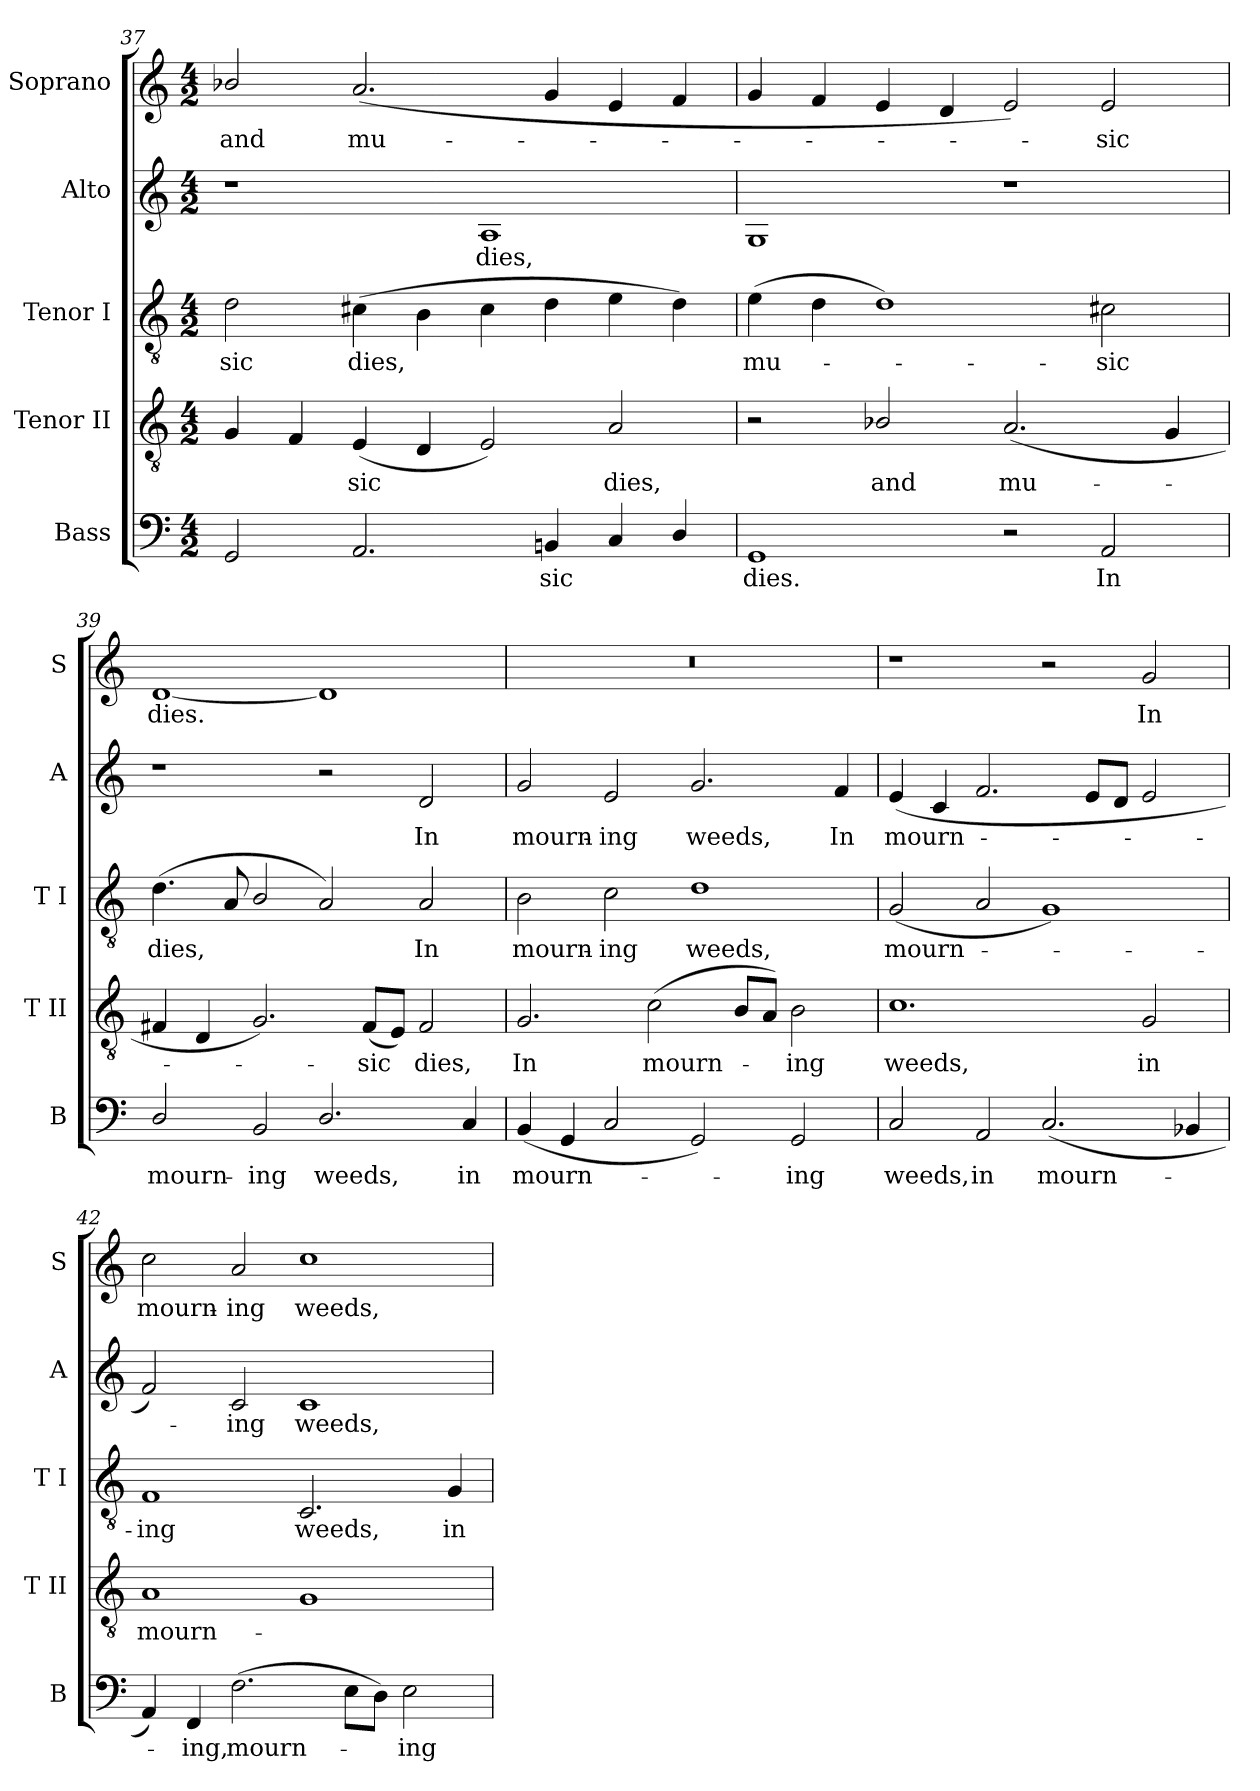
**kern	**text	**kern	**text	**kern	**text	**kern	**text	**kern	**text
*part5	*part5	*part4	*part4	*part3	*part3	*part2	*part2	*part1	*part1
*staff5	*staff5	*staff4	*staff4	*staff3	*staff3	*staff2	*staff2	*staff1	*staff1
*I"Bass	*	*I"Tenor II	*	*I"Tenor I	*	*I"Alto	*	*I"Soprano	*
*I'B	*	*I'T II	*	*I'T I	*	*I'A	*	*I'S	*
*clefF4	*	*clefGv2	*	*clefGv2	*	*clefG2	*	*clefG2	*
*k[]	*	*k[]	*	*k[]	*	*k[]	*	*k[]	*
*M4/2	*	*M4/2	*	*M4/2	*	*M4/2	*	*M4/2	*
=37	=37	=37	=37	=37	=37	=37	=37	=37	=37
!	!	!	!	!	!LO:LY:b	!	!	!	!LO:LY:b
2GG/	.	4G/	.	2d\	sic	1r	.	2b-X/	and
.	.	4F/	.	.	.	.	.	.	.
!	!	!	!LO:LY:b	!	!LO:LY:b	!	!	!	!LO:LY:b
2.AA/	.	(<4E/	sic	(>4c#X\	dies,	.	.	(<2.a/	mu-
.	.	4D/	.	4B\	.	.	.	.	.
!	!	!	!	!	!	!	!LO:LY:b	!	!
.	.	2E/)	.	4c#\	.	1A	dies,	.	.
!	!LO:LY:b	!	!	!	!	!	!	!	!
4BBn/	sic	.	.	4d\	.	.	.	4g/	.
!	!	!	!LO:LY:b	!	!	!	!	!	!
4C/	.	2A/	dies,	4e\	.	.	.	4e/	.
4D/	.	.	.	4d\)	.	.	.	4f/	.
=38	=38	=38	=38	=38	=38	=38	=38	=38	=38
!	!LO:LY:b	!	!	!	!LO:LY:b	!	!	!	!
1GG	dies.	2r	.	(>4e\	mu-	1G	.	4g/	.
.	.	.	.	4d\	.	.	.	4f/	.
!	!	!	!LO:LY:b	!	!	!	!	!	!
.	.	2B-X/	and	1d)	.	.	.	4e/	.
.	.	.	.	.	.	.	.	4d/	.
!	!	!	!LO:LY:b	!	!	!	!	!	!
2r	.	(<2.A/	mu-	.	.	1r	.	2e/)	.
!	!LO:LY:b	!	!	!	!LO:LY:b	!	!	!	!LO:LY:b
2AA/	In	.	.	2c#X\	sic	.	.	2e/	sic
.	.	4G/	.	.	.	.	.	.	.
!!LO:PB:g=z
=39	=39	=39	=39	=39	=39	=39	=39	=39	=39
!	!LO:LY:b	!	!	!	!LO:LY:b	!	!	!	!LO:LY:b
2D/	mourn-	4F#X/	.	(<4.d\	dies,	1r	.	[1d	dies.
.	.	4D/	.	.	.	.	.	.	.
.	.	.	.	8A/	.	.	.	.	.
!	!LO:LY:b	!	!	!	!	!	!	!	!
2BB/	-ing	2.G/)	.	2B/	.	.	.	.	.
!	!LO:LY:b	!	!	!	!	!	!	!	!
2.D/	weeds,	.	.	2A/)	.	2r	.	1d]	.
!	!	!	!LO:LY:b	!	!	!	!	!	!
.	.	(<8F#/L	sic	.	.	.	.	.	.
.	.	8E/J)	.	.	.	.	.	.	.
!	!	!	!LO:LY:b	!	!LO:LY:b	!	!LO:LY:b	!	!
.	.	2F#/	dies,	2A/	In	2d/	In	.	.
!	!LO:LY:b	!	!	!	!	!	!	!	!
4C/	in	.	.	.	.	.	.	.	.
=40	=40	=40	=40	=40	=40	=40	=40	=40	=40
!	!LO:LY:b	!	!LO:LY:b	!	!LO:LY:b	!	!LO:LY:b	!	!
(<4BB/	mourn-	2.G/	In	2B\	mourn-	2g/	mourn-	0r	.
4GG/	.	.	.	.	.	.	.	.	.
!	!	!	!	!	!LO:LY:b	!	!LO:LY:b	!	!
2C/	.	.	.	2c\	-ing	2e/	-ing	.	.
!	!	!	!LO:LY:b	!	!	!	!	!	!
.	.	(<2c\	mourn-	.	.	.	.	.	.
!	!	!	!	!	!LO:LY:b	!	!LO:LY:b	!	!
2GG/)	.	.	.	1d	weeds,	2.g/	weeds,	.	.
.	.	8B/L	.	.	.	.	.	.	.
.	.	8A/J)	.	.	.	.	.	.	.
!	!LO:LY:b	!	!LO:LY:b	!	!	!	!	!	!
2GG/	ing	2B\	ing	.	.	.	.	.	.
!	!	!	!	!	!	!	!LO:LY:b	!	!
.	.	.	.	.	.	4f/	In	.	.
=41	=41	=41	=41	=41	=41	=41	=41	=41	=41
!	!LO:LY:b	!	!LO:LY:b	!	!LO:LY:b	!	!LO:LY:b	!	!
2C/	weeds,	1.c	weeds,	(<2G/	mourn-	(<4e/	mourn-	1r	.
.	.	.	.	.	.	4c/	.	.	.
!	!LO:LY:b	!	!	!	!	!	!	!	!
2AA/	in	.	.	2A/	.	2.f/	.	.	.
!	!LO:LY:b	!	!	!	!	!	!	!	!
(<2.C/	mourn-	.	.	1G)	.	.	.	2r	.
.	.	.	.	.	.	8e/L	.	.	.
.	.	.	.	.	.	8d/J	.	.	.
!	!	!	!LO:LY:b	!	!	!	!	!	!LO:LY:b
.	.	2G/	in	.	.	2e/	.	2g/	In
4BB-X/	.	.	.	.	.	.	.	.	.
=42	=42	=42	=42	=42	=42	=42	=42	=42	=42
!	!	!	!LO:LY:b	!	!LO:LY:b	!	!	!	!LO:LY:b
4AA/)	.	1A	mourn-	1F	ing	2f/)	.	2cc\	mourn-
!	!LO:LY:b	!	!	!	!	!	!	!	!
4FF/	ing,	.	.	.	.	.	.	.	.
!	!LO:LY:b	!	!	!	!	!	!LO:LY:b	!	!LO:LY:b
(>2.F\	mourn-	.	.	.	.	2c/	ing	2a/	-ing
!	!	!	!	!	!LO:LY:b	!	!LO:LY:b	!	!LO:LY:b
.	.	1G	.	2.C/	weeds,	1c	weeds,	1cc	weeds,
8E\L	.	.	.	.	.	.	.	.	.
8D\J)	.	.	.	.	.	.	.	.	.
!	!LO:LY:b	!	!	!	!	!	!	!	!
2E\	ing	.	.	.	.	.	.	.	.
!	!	!	!	!	!LO:LY:b	!	!	!	!
.	.	.	.	4G/	in	.	.	.	.
=	=	=	=	=	=	=	=	=	=
*-	*-	*-	*-	*-	*-	*-	*-	*-	*-
